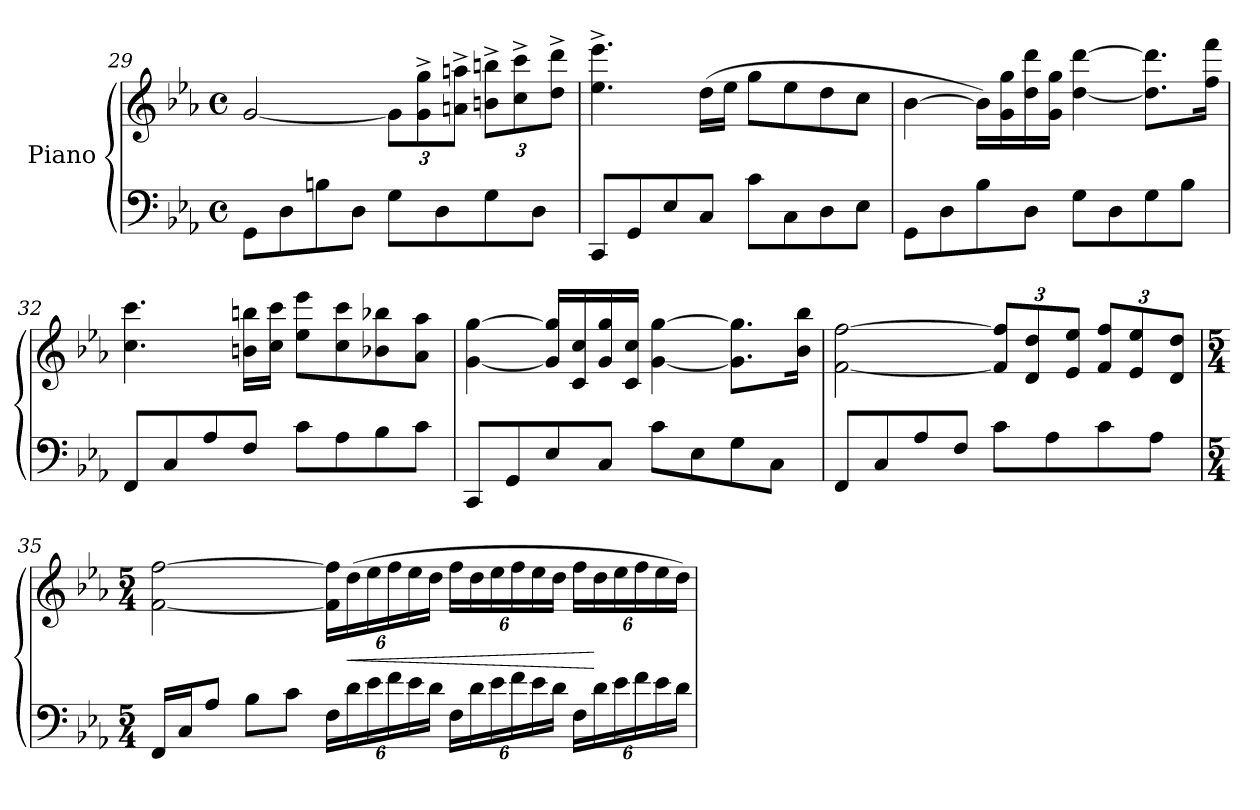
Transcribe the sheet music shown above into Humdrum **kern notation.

**kern	**kern	**dynam
*part1	*part1	*part1
*staff2	*staff1	*staff1/2
*I"Piano	*	*
!!LO:LB:g=z
*clefF4	*clefG2	*
*k[b-e-a-]	*k[b-e-a-]	*
*c:	*c:	*
*M4/4	*M4/4	*
*met(c)	*met(c)	*
=29	=29	=29
8GG\L	[2g/	.
8D\	.	.
8Bn\	.	.
8D\J	.	.
*	*Xbrackettup	*
8G\L	12g\L]	.
.	12g\^ 12gg\^	.
8D\	.	.
.	12an\^ 12aan\^J	.
8G\	12bn\^ 12bbn\^L	.
.	12cc\^ 12ccc\^	.
8D\J	.	.
.	12dd\^ 12ddd\^J	.
=30	=30	=30
8CC/L	4.ee-\^ 4.eee-\^	.
8GG/	.	.
8E-/	.	.
8C/J	(>16dd\LL	.
.	16ee-\JJ	.
8c\L	8gg\L	.
8C\	8ee-\	.
8D\	8dd\	.
8E-\J	8cc\J	.
=31	=31	=31
8GG\L	[4b-\	.
8D\	.	.
8B-i\	16b-\LL])	.
.	16g\ 16gg\	.
8D\J	16dd\ 16ddd\	.
.	16g\ 16gg\JJ	.
8G\L	[4dd\ [4ddd\	.
8D\	.	.
8G\	8.dd\] 8.ddd\]L	.
8B-\J	.	.
.	16ff\ 16fff\Jk	.
=32	=32	=32
8FF/L	4.cc\ 4.ccc\	.
8C/	.	.
8A-/	.	.
8F/J	16bn\ 16bbn\LL	.
.	16cc\ 16ccc\JJ	.
8c\L	8ee-\ 8eee-\L	.
8A-\	8cc\ 8ccc\	.
8B-\	8b-X\ 8bb-X\	.
8c\J	8a-\ 8aa-\J	.
!!LO:LB:g=z
=33	=33	=33
8CC/L	[4g\ [4gg\	.
8GG/	.	.
8E-/	16g/] 16gg/]LL	.
.	16c/ 16cc/	.
8C/J	16g/ 16gg/	.
.	16c/ 16cc/JJ	.
8c\L	[4g\ [4gg\	.
8E-\	.	.
8G\	8.g\] 8.gg\]L	.
8C\J	.	.
.	16b-\ 16bb-\Jk	.
=34	=34	=34
8FF/L	[2f\ [2ff\	.
8C/	.	.
8A-/	.	.
8F/J	.	.
8c\L	12f/] 12ff/]L	.
.	12d/ 12dd/	.
8A-\	.	.
.	12e-/ 12ee-/J	.
8c\	12f/ 12ff/L	.
.	12e-/ 12ee-/	.
8A-\J	.	.
.	12d/ 12dd/J	.
!!LO:PB:g=z
=35	=35	=35
*M5/4	*M5/4	*
16FF/LL	[2f\ [2ff\	.
16C/J	.	.
8A-/J	.	.
8B-\L	.	.
8c\J	.	.
*Xbrackettup	*	*
24F\LL	24f\] 24ff\]LL	.
!	!	!LO:HP:b
24d\	(>24dd\	<
24e-\	24ee-\	.
24f\	24ff\	.
24e-\	24ee-\	.
24d\JJ	24dd\JJ	.
24F\LL	24ff\LL	.
24d\	24dd\	.
24e-\	24ee-\	.
24f\	24ff\	.
24e-\	24ee-\	.
24d\JJ	24dd\JJ	.
24F\LL	24ff\LL	.
24d\	24dd\	[
24e-\	24ee-\	.
24f\	24ff\	.
24e-\	24ee-\	.
24d\JJ	24dd\JJ)	.
=	=	=
*-	*-	*-
